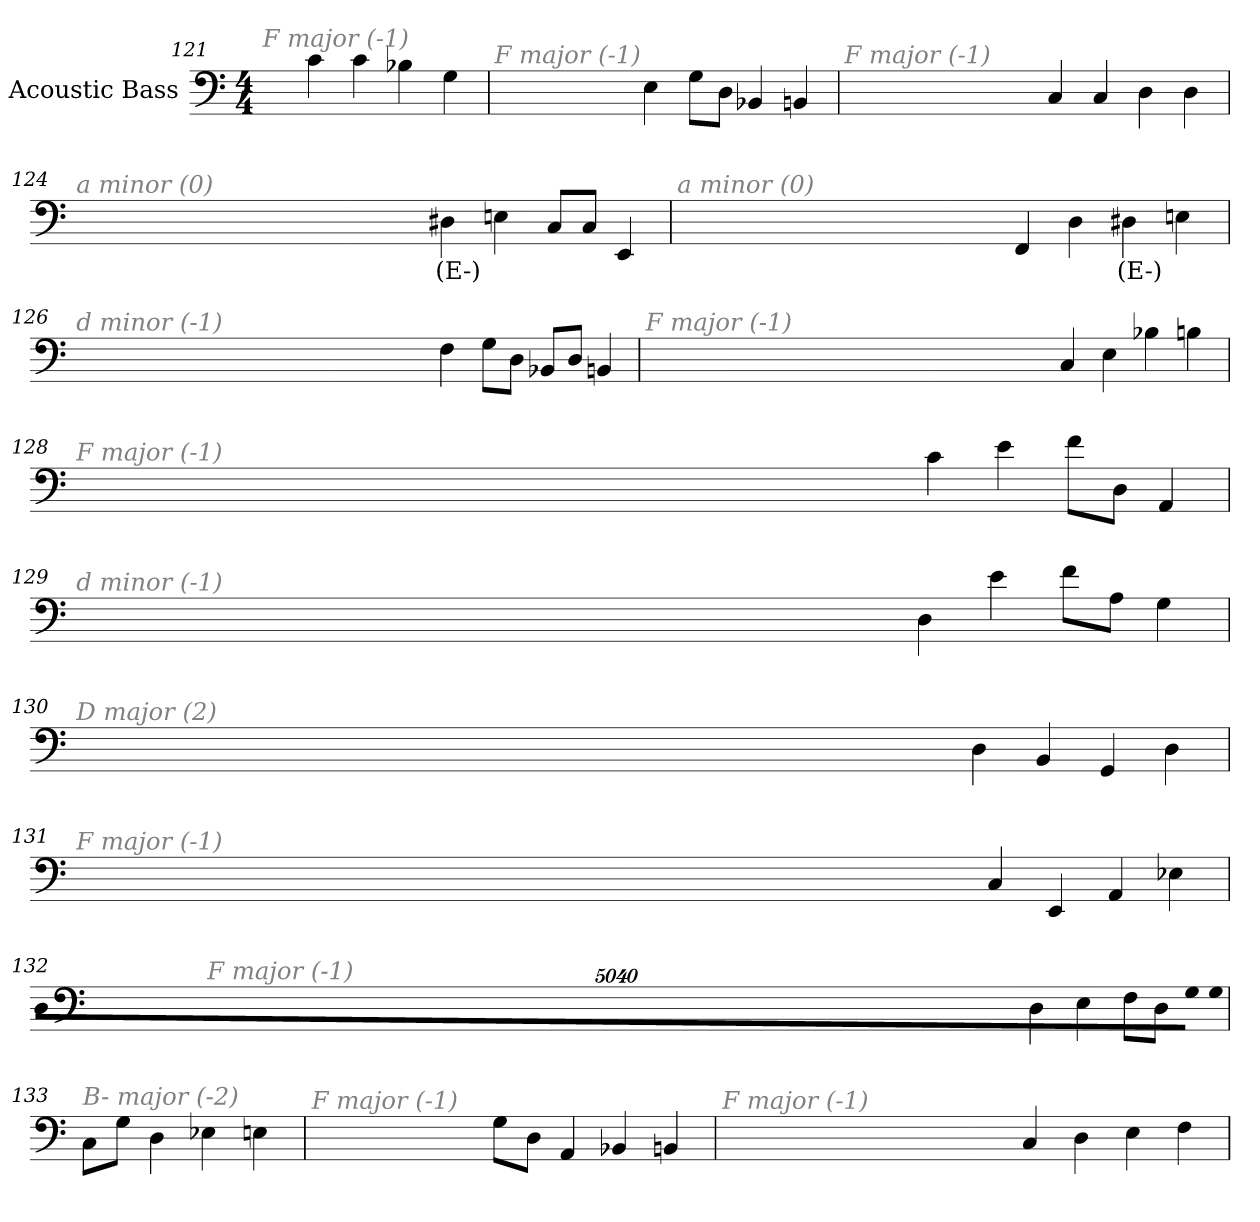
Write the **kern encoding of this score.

**kern	**text
*part1	*part1
*staff1	*staff1
*I"Acoustic Bass	*
*clefF4	*
*ITrd7c12	*
*k[]	*
*C:	*
*M4/4	*
=121	=121
!LO:TX:i:color=#808080:t=F major (-1)	!
4C	.
4C	.
4BB-X	.
4GG	.
=122	=122
!LO:TX:i:color=#808080:t=F major (-1)	!
4EE	.
8GGL	.
8DDJ	.
4BBB-X	.
4BBBn	.
=123	=123
!LO:TX:i:color=#808080:t=F major (-1)	!
4CC	.
4CC	.
4DD	.
4DD	.
=124	=124
!LO:TX:i:color=#808080:t=a minor (0)	!
4DD#Xi	(E-)
4EEn	.
8CCL	.
8CCJ	.
4EEE	.
=125	=125
!LO:TX:i:color=#808080:t=a minor (0)	!
4FFF	.
4DD	.
4DD#Xi	(E-)
4EEn	.
=126	=126
!LO:TX:i:color=#808080:t=d minor (-1)	!
4FF	.
8GGL	.
8DDJ	.
8BBB-XL	.
8DDJ	.
4BBBn	.
=127	=127
!LO:TX:i:color=#808080:t=F major (-1)	!
4CC	.
4EE	.
4BB-X	.
4BBn	.
=128	=128
!LO:TX:i:color=#808080:t=F major (-1)	!
4C	.
4E	.
8FL	.
8DDJ	.
4AAA	.
=129	=129
!LO:TX:i:color=#808080:t=d minor (-1)	!
4DD	.
4E	.
8FL	.
8AAJ	.
4GG	.
=130	=130
!LO:TX:i:color=#808080:t=D major (2)	!
4DD	.
4BBB	.
4GGG	.
4DD	.
=131	=131
!LO:TX:i:color=#808080:t=F major (-1)	!
4CC	.
4EEE	.
4AAA	.
4EE-X	.
=132	=132
!LO:TX:i:color=#808080:t=F major (-1)	!
4DD	.
4EE	.
8FFL	.
8DDJ	.
!LO:N:vis=8	!
40320%3347GGL	.
!LO:N:vis=8	!
40320%3347GG	.
!LO:N:vis=8	!
40320%3347DDJ	.
=133	=133
!LO:TX:i:color=#808080:t=B- major (-2)	!
8CCL	.
8GGJ	.
4DD	.
4EE-X	.
4EEn	.
=134	=134
!LO:TX:i:color=#808080:t=F major (-1)	!
8GGL	.
8DDJ	.
4AAA	.
4BBB-X	.
4BBBn	.
=135	=135
!LO:TX:i:color=#808080:t=F major (-1)	!
4CC	.
4DD	.
4EE	.
4FF	.
=	=
*-	*-
